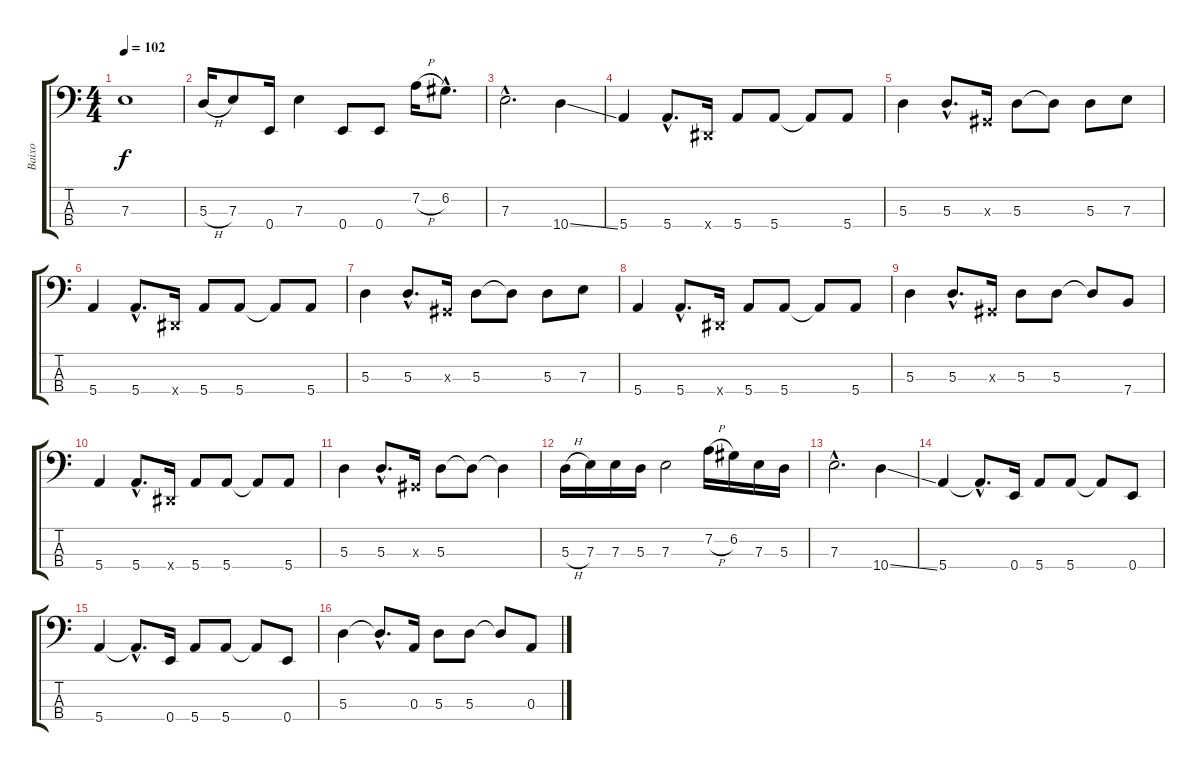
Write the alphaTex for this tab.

\track ("Baixo" "Baixo") {instrument electricbassfinger}
\staff {score tabs}
\tuning (G2 D2 A1 E1) {hide}
\ts (4 4)
\tempo 102
\clef f4
\ks c
7.3.1{dy f} |
5.3{h}.16 7.3.8 0.4.16 7.3.4 0.4.8 0.4.8 7.2{h}.16 6.2{hac}.8{d} |
7.3{hac}.2{d} 10.4{ss}.4 |
5.4.4 5.4{hac}.8{d} -1.4{x}.16 5.4.8 5.4.8 5.4{t}.8 5.4.8 |
5.3.4 5.3{hac}.8{d} -1.3{x}.16 5.3.8 5.3{t}.8 5.3.8 7.3.8 |
5.4.4 5.4{hac}.8{d} -1.4{x}.16 5.4.8 5.4.8 5.4{t}.8 5.4.8 |
5.3.4 5.3{hac}.8{d} -1.3{x}.16 5.3.8 5.3{t}.8 5.3.8 7.3.8 |
5.4.4 5.4{hac}.8{d} -1.4{x}.16 5.4.8 5.4.8 5.4{t}.8 5.4.8 |
5.3.4 5.3{hac}.8{d} -1.3{x}.16 5.3.8 5.3.8 5.3{t}.8 7.4.8 |
5.4.4 5.4{hac}.8{d} -1.4{x}.16 5.4.8 5.4.8 5.4{t}.8 5.4.8 |
5.3.4 5.3{hac}.8{d} -1.3{x}.16 5.3.8 5.3{t}.8 5.3{t}.4 |
5.3{h}.16 7.3.16 7.3.16 5.3.16 7.3.2 7.2{h}.16 6.2.16 7.3.16 5.3.16 |
7.3{hac}.2{d} 10.4{ss}.4 |
5.4.4 5.4{hac t}.8{d} 0.4.16 5.4.8 5.4.8 5.4{t}.8 0.4.8 |
5.4.4 5.4{hac t}.8{d} 0.4.16 5.4.8 5.4.8 5.4{t}.8 0.4.8 |
5.3.4 5.3{hac t}.8{d} 0.3.16 5.3.8 5.3.8 5.3{t}.8 0.3.8
